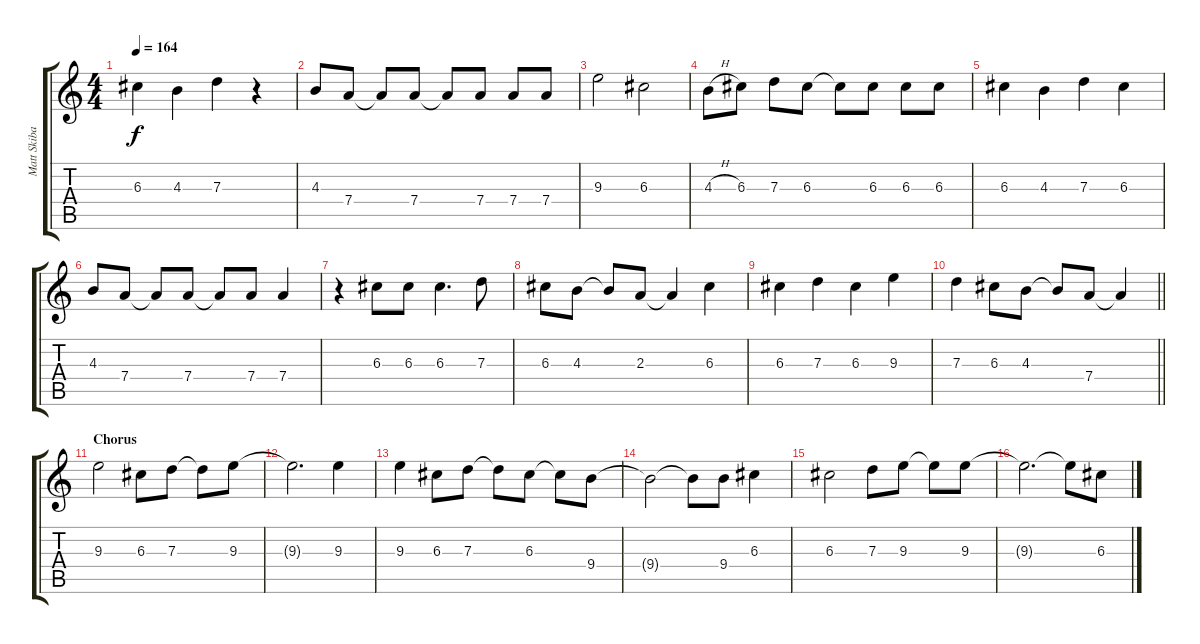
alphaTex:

\track ("Matt Skiba - Vocals" "Matt Skiba") {instrument distortionguitar}
\staff {score tabs}
\tuning (E4 B3 G3 D3 A2 E2) {hide}
\ts (4 4)
\tempo 164
\clef g2
\ks c
6.3.4{dy f} 4.3.4 7.3.4 r.4 |
4.3.8 7.4.8 7.4{t}.8 7.4.8 7.4{t}.8 7.4.8 7.4.8 7.4.8 |
9.3.2 6.3.2 |
4.3{h}.8 6.3.8 7.3.8 6.3.8 6.3{t}.8 6.3.8 6.3.8 6.3.8 |
6.3.4 4.3.4 7.3.4 6.3.4 |
4.3.8 7.4.8 7.4{t}.8 7.4.8 7.4{t}.8 7.4.8 7.4.4 |
r.4 6.3.8 6.3.8 6.3.4{d} 7.3.8 |
6.3.8 4.3.8 4.3{t}.8 2.3.8 2.3{t}.4 6.3.4 |
6.3.4 7.3.4 6.3.4 9.3.4 |
\barLineRight lightlight
7.3.4 6.3.8 4.3.8 4.3{t}.8 7.4.8 7.4{t}.4 |
\section ("" "Chorus")
9.3.2 6.3.8 7.3.8 7.3{t}.8 9.3.8 |
9.3{t}.2{d} 9.3.4 |
9.3.4 6.3.8 7.3.8 7.3{t}.8 6.3.8 6.3{t}.8 9.4.8 |
9.4{t}.2 9.4{t}.8 9.4.8 6.3.4 |
6.3.2 7.3.8 9.3.8 9.3{t}.8 9.3.8 |
9.3{t}.2{d} 9.3{t}.8 6.3.8
